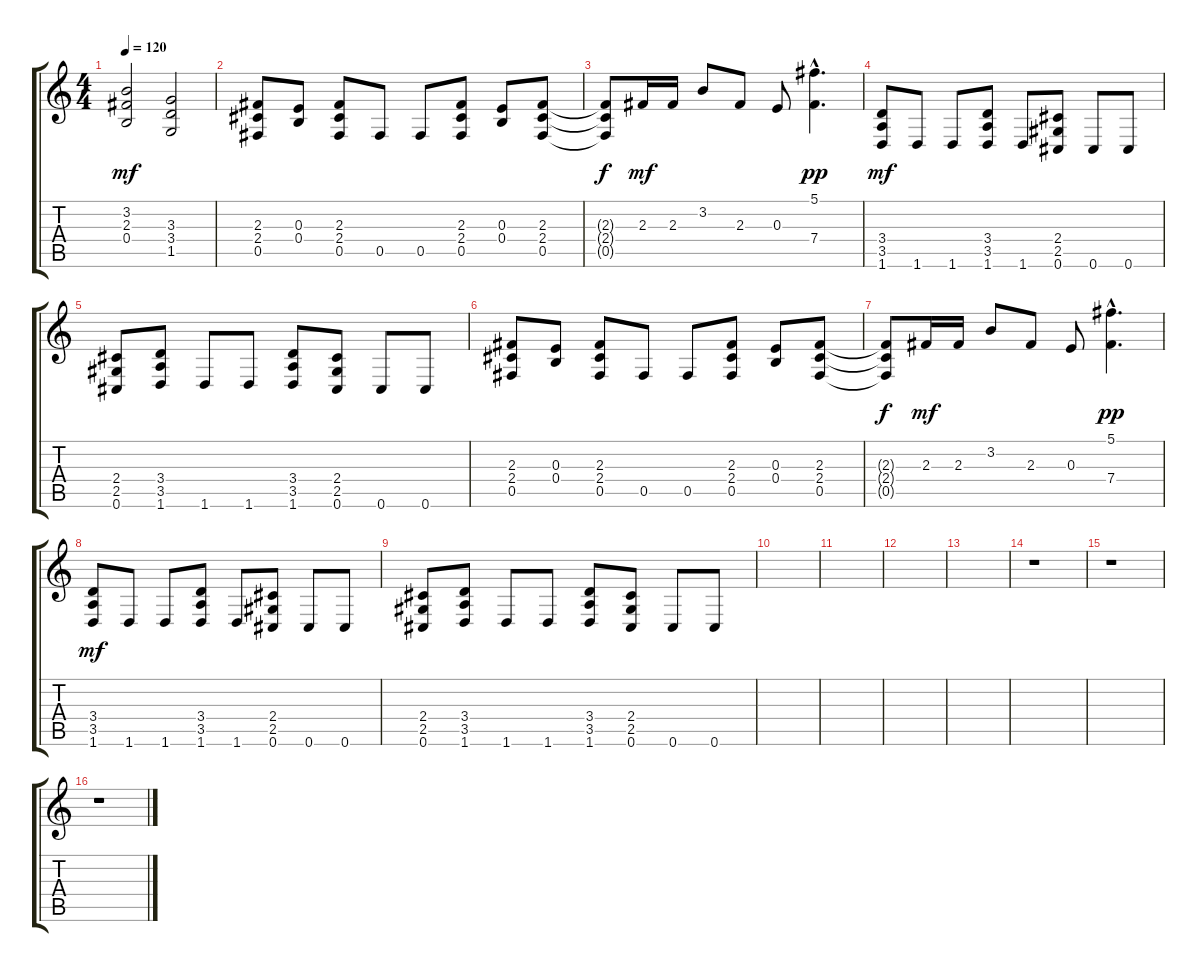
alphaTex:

\track "" {instrument distortionguitar}
\staff {score tabs}
\tuning (Db4 Ab3 E3 B2 Gb2 Db2) {hide}
\ts (4 4)
\tempo 120
\clef g2
\ks c
(3.2 2.3 0.4).2{dy mf} (3.3 3.4 1.5).2 |
(2.3 2.4 0.5).8 (0.3 0.4).8 (2.3 2.4 0.5).8 0.5.8 0.5.8 (2.3 2.4 0.5).8 (0.3 0.4).8 (2.3 2.4 0.5).8 |
(2.3{t} 2.4{t} 0.5{t}).8{dy f} 2.3.16{dy mf} 2.3.16 3.2.8 2.3.8 0.3.8 (5.1{hac} 7.4{hac}).4{d dy pp} |
(3.4 3.5 1.6).8{dy mf} 1.6.8 1.6.8 (3.4 3.5 1.6).8 1.6.8 (2.4 2.5 0.6).8 0.6.8 0.6.8 |
(2.4 2.5 0.6).8 (3.4 3.5 1.6).8 1.6.8 1.6.8 (3.4 3.5 1.6).8 (2.4 2.5 0.6).8 0.6.8 0.6.8 |
(2.3 2.4 0.5).8 (0.3 0.4).8 (2.3 2.4 0.5).8 0.5.8 0.5.8 (2.3 2.4 0.5).8 (0.3 0.4).8 (2.3 2.4 0.5).8 |
(2.3{t} 2.4{t} 0.5{t}).8{dy f} 2.3.16{dy mf} 2.3.16 3.2.8 2.3.8 0.3.8 (5.1{hac} 7.4{hac}).4{d dy pp} |
(3.4 3.5 1.6).8{dy mf} 1.6.8 1.6.8 (3.4 3.5 1.6).8 1.6.8 (2.4 2.5 0.6).8 0.6.8 0.6.8 |
(2.4 2.5 0.6).8 (3.4 3.5 1.6).8 1.6.8 1.6.8 (3.4 3.5 1.6).8 (2.4 2.5 0.6).8 0.6.8 0.6.8 |
|
|
|
|
r.1 |
r.1 |
r.1
